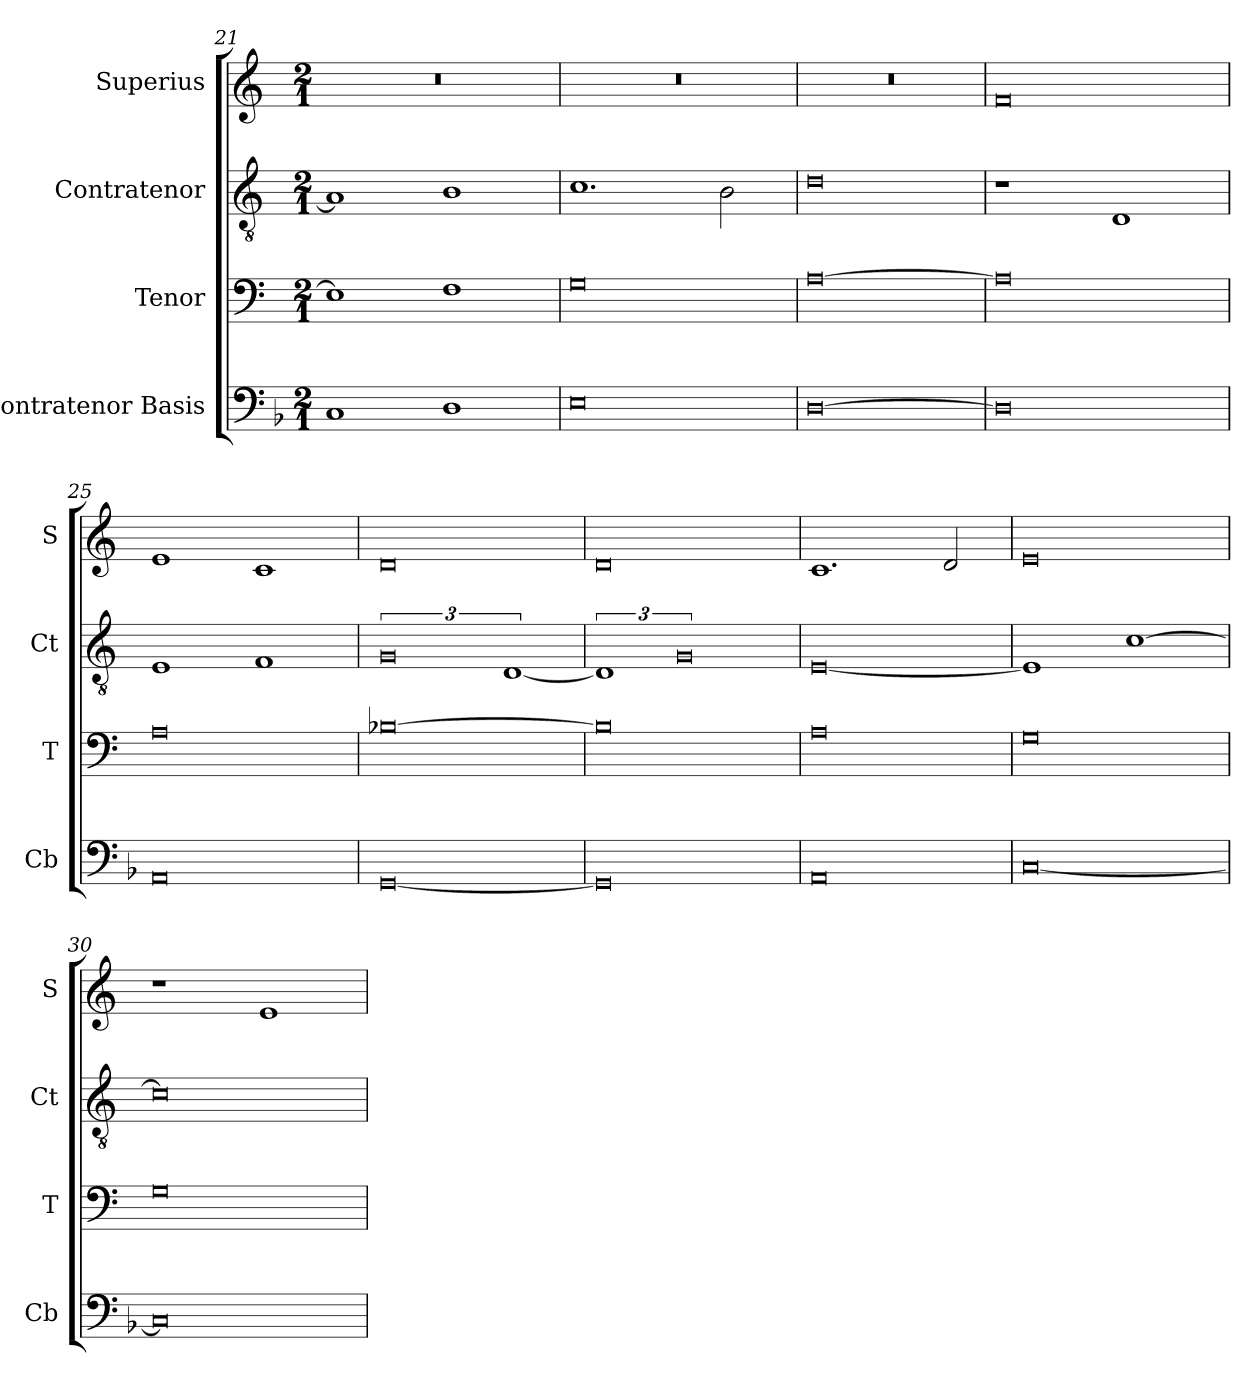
**kern	**kern	**kern	**kern
*part4	*part3	*part2	*part1
*staff4	*staff3	*staff2	*staff1
*I"Contratenor Basis	*I"Tenor	*I"Contratenor	*I"Superius
*I'Cb	*I'T	*I'Ct	*I'S
*clefF4	*clefF4	*clefGv2	*clefG2
*k[b-]	*k[]	*k[]	*k[]
*M2/1	*M2/1	*M2/1	*M2/1
=21	=21	=21	=21
1C	1E]	1A]	0r
1D	1F	1B	.
=22	=22	=22	=22
0E	0G	1.c	0r
.	.	2B\	.
=23	=23	=23	=23
[0D	[0A	0d	0r
=24	=24	=24	=24
0D]	0A]	1r	0f
.	.	1D	.
=25	=25	=25	=25
0AA	0A	1E	1e
.	.	1F	1c
=26	=26	=26	=26
[0GG	[0B-X	3%4G	0d
.	.	[3%2D	.
=27	=27	=27	=27
0GG]	0B-]	3%2D]	0d
.	.	3%4G	.
=28	=28	=28	=28
0AA	0A	[0E	1.c
.	.	.	2d/
=29	=29	=29	=29
[0C	0G	1E]	0e
.	.	[1c	.
=30	=30	=30	=30
0C]	0G	0c]	1r
.	.	.	1e
=	=	=	=
*-	*-	*-	*-
